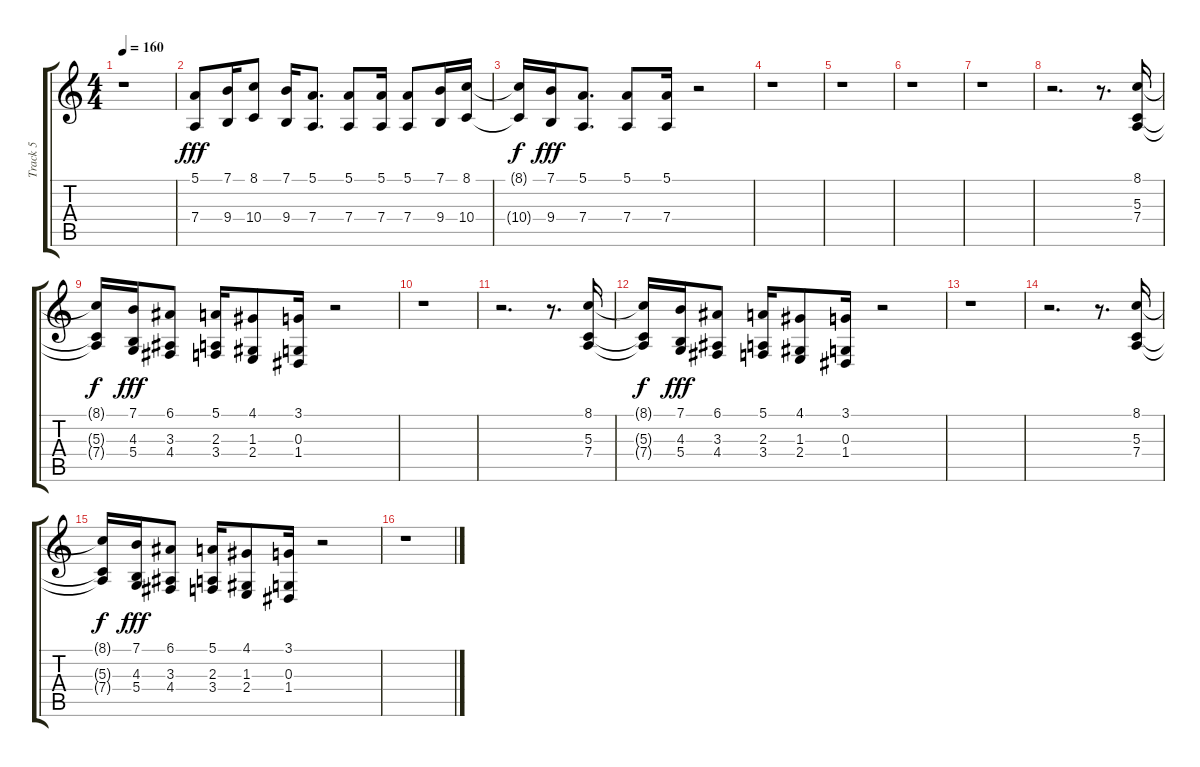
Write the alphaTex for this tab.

\track ("Track 5" "Track 5") {instrument electricpiano2}
\staff {score tabs}
\tuning (E4 B3 G3 D3 A2 E2) {hide}
\ts (4 4)
\tempo 160
\clef g2
\ks c
r.1{dy fff} |
(5.1 7.4).8 (7.1 9.4).16 (8.1 10.4).8 (7.1 9.4).16 (5.1 7.4).8{d} (5.1 7.4).8 (5.1 7.4).16 (5.1 7.4).8 (7.1 9.4).16 (8.1 10.4).16 |
(8.1{t} 10.4{t}).16{dy f} (7.1 9.4).16{dy fff} (5.1 7.4).8{d} (5.1 7.4).8 (5.1 7.4).16 r.2 |
r.1 |
r.1 |
r.1 |
r.1 |
r.2{d} r.8{d} (8.1 5.3 7.4).16 |
(8.1{t} 5.3{t} 7.4{t}).16{dy f} (7.1 4.3 5.4).16{dy fff} (6.1 3.3 4.4).8 (5.1 2.3 3.4).16 (4.1 1.3 2.4).8 (3.1 0.3 1.4).16 r.2 |
r.1 |
r.2{d} r.8{d} (8.1 5.3 7.4).16 |
(8.1{t} 5.3{t} 7.4{t}).16{dy f} (7.1 4.3 5.4).16{dy fff} (6.1 3.3 4.4).8 (5.1 2.3 3.4).16 (4.1 1.3 2.4).8 (3.1 0.3 1.4).16 r.2 |
r.1 |
r.2{d} r.8{d} (8.1 5.3 7.4).16 |
(8.1{t} 5.3{t} 7.4{t}).16{dy f} (7.1 4.3 5.4).16{dy fff} (6.1 3.3 4.4).8 (5.1 2.3 3.4).16 (4.1 1.3 2.4).8 (3.1 0.3 1.4).16 r.2 |
r.1
